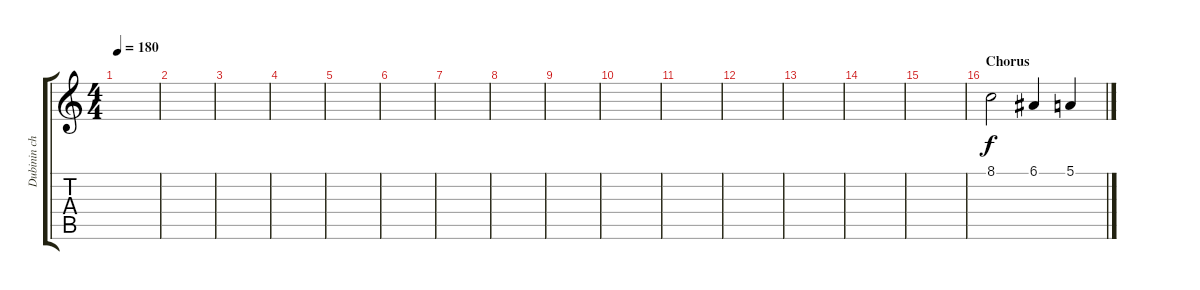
\track ("Dubinin chant" "Dubinin ch") {instrument baritonesax}
\staff {score tabs}
\tuning (E4 B3 G3 D3 A2 E2) {hide}
\ts (4 4)
\tempo 180
\clef g2
\ks c
|
|
|
|
|
|
|
|
|
|
|
|
|
|
|
\section ("" "Chorus")
8.1.2 6.1.4 5.1.4
